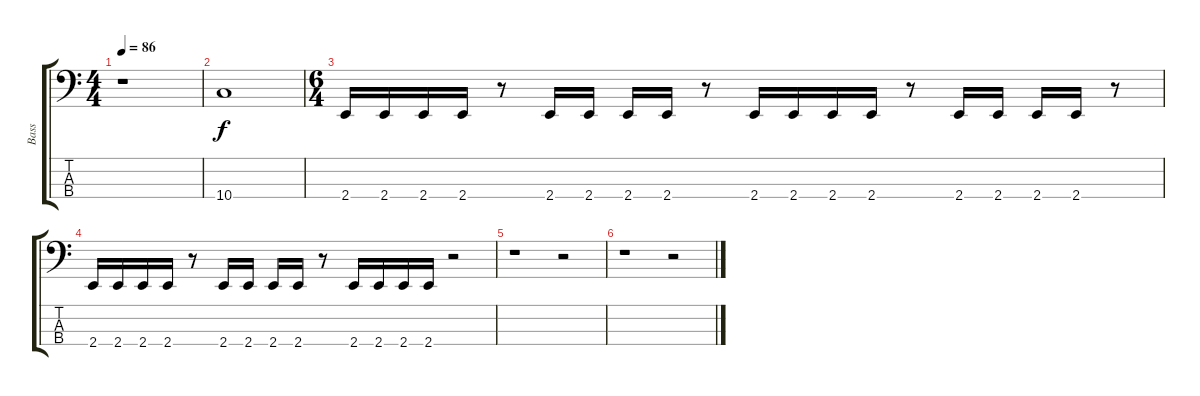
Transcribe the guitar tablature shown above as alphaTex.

\track ("Bass" "Bass") {instrument electricbasspick}
\staff {score tabs}
\tuning (G2 D2 A1 D1) {hide}
\ts (4 4)
\tempo 86
\clef f4
\ks c
r.1{dy f} |
10.4.1 |
\ts (6 4)
2.4.16 2.4.16 2.4.16 2.4.16 r.8 2.4.16 2.4.16 2.4.16 2.4.16 r.8 2.4.16 2.4.16 2.4.16 2.4.16 r.8 2.4.16 2.4.16 2.4.16 2.4.16 r.8 |
2.4.16 2.4.16 2.4.16 2.4.16 r.8 2.4.16 2.4.16 2.4.16 2.4.16 r.8 2.4.16 2.4.16 2.4.16 2.4.16 r.2 |
r.1 r.2 |
r.1 r.2
